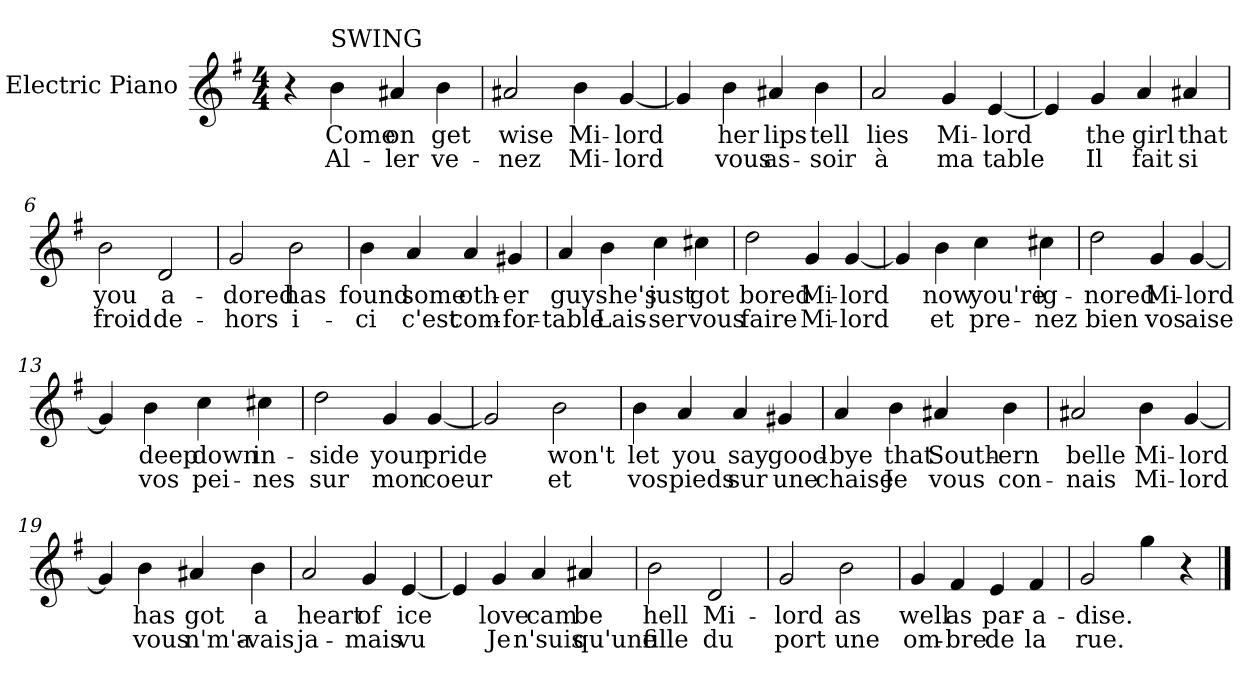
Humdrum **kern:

**kern	**text	**text
*part1	*part1	*part1
*staff1	*staff1	*staff1
*I"Electric Piano	*	*
*I'E.Pno	*	*
*clefG2	*	*
*k[f#]	*	*
*G:	*	*
*M4/4	*	*
=1	=1	=1
4r	.	.
!LO:TX:a:t=SWING	!	!
4b\	Come	Al-
4a#X/	on	ler
4b\	get	ve-
=2	=2	=2
2a#X/	wise	-nez
4b\	Mi-	Mi-
[4g/	-lord	-lord
=3	=3	=3
4g/]	.	.
4b\	her	vous
4a#X/	lips	as-
4b\	tell	-soir
=4	=4	=4
2a/	lies	à
4g/	Mi-	ma
[4e/	-lord	table
!!LO:LB:g=z
=5	=5	=5
4e/]	.	.
4g/	the	Il
4a/	girl	fait
4a#X/	that	si
=6	=6	=6
2b\	you	froid
2d/	a-	de-
=7	=7	=7
2g/	-dored	-hors
2b\	has	i-
=8	=8	=8
4b\	found	-ci
4a/	some	c'est
4a/	oth-	com-
4g#X/	-er	for-
=9	=9	=9
4a/	guy	-table
4b\	she's	Lais-
4cc\	just	-ser
4cc#X\	got	vous
!!LO:LB:g=z
=10	=10	=10
2dd\	bored	faire
4g/	Mi-	Mi-
[4g/	-lord	-lord
=11	=11	=11
4g/]	.	.
4b\	now	et
4cc\	you're	pre-
4cc#X\	ig-	-nez
=12	=12	=12
2dd\	-nored	bien
4g/	Mi-	vos
[4g/	-lord	aise
=13	=13	=13
4g/]	.	.
4b\	deep	vos
4cc\	down	pei-
4cc#X\	in-	-nes
!!LO:LB:g=z
=14	=14	=14
2dd\	-side	sur
4g/	your	mon
[4g/	pride	coeur
=15	=15	=15
2g/]	.	.
2b\	won't	et
=16	=16	=16
4b\	let	vos
4a/	you	pieds
4a/	say	sur
4g#X/	good-	une
=17	=17	=17
4a/	-bye	chaise
4b\	that	Je
4a#X/	South-	vous
4b\	-ern	con-
!!LO:LB:g=z
=18	=18	=18
2a#X/	belle	-nais
4b\	Mi-	Mi-
[4g/	-lord	-lord
=19	=19	=19
4g/]	.	.
4b\	has	vous
4a#X/	got	n'm'a-
4b\	a	-vais
=20	=20	=20
2a/	heart	ja-
4g/	of	-mais
[4e/	ice	vu
=21	=21	=21
4e/]	.	.
4g/	love	Je
4a/	cam	n'suis
4a#X/	be	qu'une
!!LO:LB:g=z
=22	=22	=22
2b\	hell	fille
2d/	Mi-	du
=23	=23	=23
2g/	-lord	port
2b\	as	une
=24	=24	=24
4g/	well	om-
4f#/	as	-bre
4e/	par-	de
4f#/	-a-	la
=25	=25	=25
2g/	-dise.	rue.
4gg\	.	.
4r	.	.
==	==	==
*-	*-	*-
